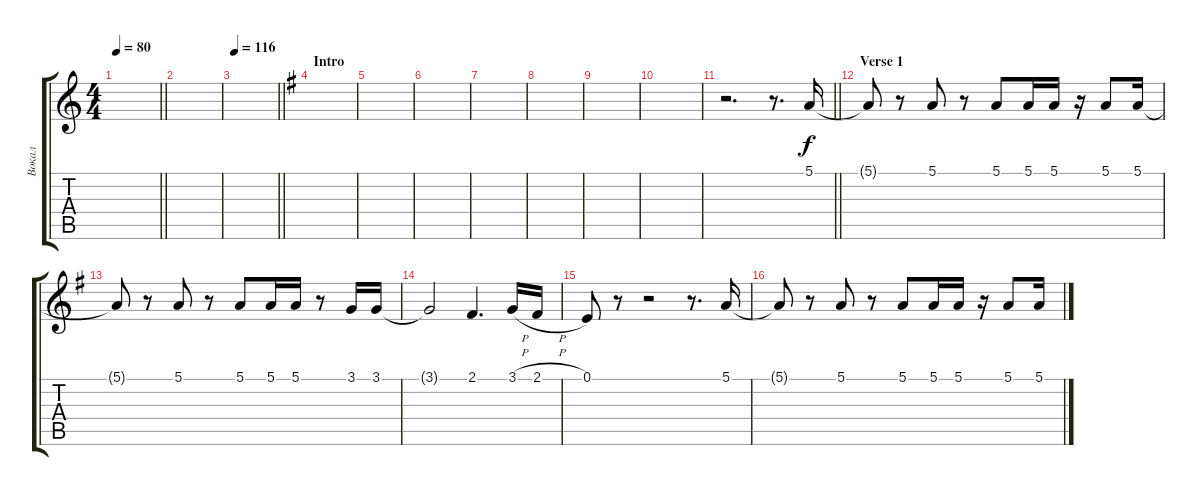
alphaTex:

\track ("Вокал" "Вокал") {instrument trumpet}
\staff {score tabs}
\tuning (E4 B3 G3 D3 A2 E2) {hide}
\ts (4 4)
\tempo 80
\clef g2
\barLineRight lightlight
\ks c
|
|
\tempo 116
\barLineRight lightlight
|
\section ("" "Intro")
\ks eminor
|
|
|
|
|
|
|
\barLineRight lightlight
r.2{d} r.8{d} 5.1.16 |
\section ("" "Verse 1")
5.1{t}.8 r.8 5.1.8 r.8 5.1.8 5.1.16 5.1.16 r.16 5.1.8 5.1.16 |
5.1{t}.8 r.8 5.1.8 r.8 5.1.8 5.1.16 5.1.16 r.8 3.1.16 3.1.16 |
3.1{t}.2 2.1.4{d} 3.1{h}.16 2.1{h}.16 |
0.1.8 r.8 r.2 r.8{d} 5.1.16 |
5.1{t}.8 r.8 5.1.8 r.8 5.1.8 5.1.16 5.1.16 r.16 5.1.8 5.1.16
